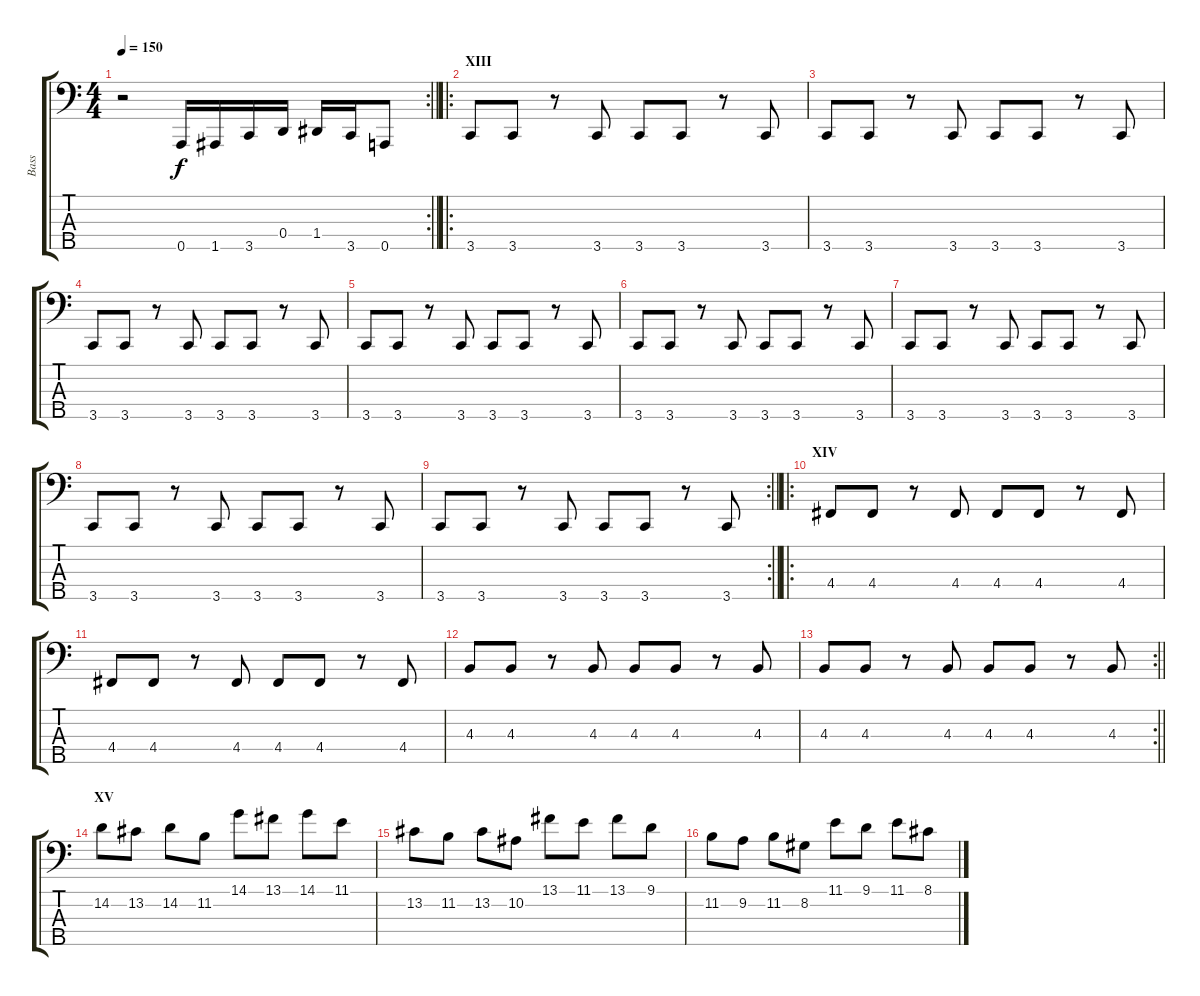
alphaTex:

\track ("Bass" "Bass") {instrument electricbassfinger}
\staff {score tabs}
\tuning (F2 C2 G1 D1 A0) {hide}
\rc 2
\ts (4 4)
\tempo 150
\clef f4
\barLineRight lightlight
\ks c
r.2{dy f} 0.5.16 1.5.16 3.5.16 0.4.16 1.4.16 3.5.16 0.5.8 |
\ro
\section ("" "XIII")
3.5.8 3.5.8 r.8 3.5.8 3.5.8 3.5.8 r.8 3.5.8 |
3.5.8 3.5.8 r.8 3.5.8 3.5.8 3.5.8 r.8 3.5.8 |
3.5.8 3.5.8 r.8 3.5.8 3.5.8 3.5.8 r.8 3.5.8 |
3.5.8 3.5.8 r.8 3.5.8 3.5.8 3.5.8 r.8 3.5.8 |
3.5.8 3.5.8 r.8 3.5.8 3.5.8 3.5.8 r.8 3.5.8 |
3.5.8 3.5.8 r.8 3.5.8 3.5.8 3.5.8 r.8 3.5.8 |
3.5.8 3.5.8 r.8 3.5.8 3.5.8 3.5.8 r.8 3.5.8 |
\rc 2
\barLineRight lightlight
3.5.8 3.5.8 r.8 3.5.8 3.5.8 3.5.8 r.8 3.5.8 |
\ro
\section ("" "XIV")
4.4.8 4.4.8 r.8 4.4.8 4.4.8 4.4.8 r.8 4.4.8 |
4.4.8 4.4.8 r.8 4.4.8 4.4.8 4.4.8 r.8 4.4.8 |
4.3.8 4.3.8 r.8 4.3.8 4.3.8 4.3.8 r.8 4.3.8 |
\rc 2
\barLineRight lightlight
4.3.8 4.3.8 r.8 4.3.8 4.3.8 4.3.8 r.8 4.3.8 |
\section ("" "XV")
14.2.8 13.2.8 14.2.8 11.2.8 14.1.8 13.1.8 14.1.8 11.1.8 |
13.2.8 11.2.8 13.2.8 10.2.8 13.1.8 11.1.8 13.1.8 9.1.8 |
11.2.8 9.2.8 11.2.8 8.2.8 11.1.8 9.1.8 11.1.8 8.1.8
